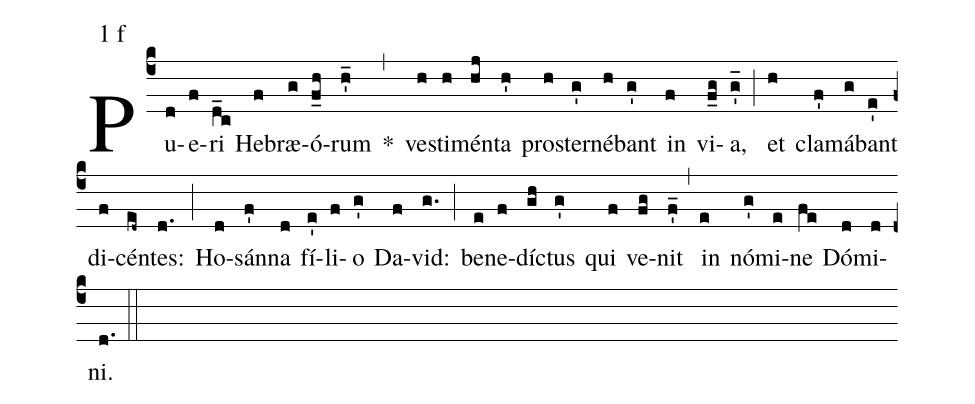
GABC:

mode:1 f;
%%
(c4) Pu(d)e(f)ri(d_c) He(f)bræ(g)ó(f_h)rum(h'_) *(,) ve(h)sti(h)mén(hj)ta(h') pro(h)ster(g')né(h)bant(g') in(f) vi(f_g)a,(g'_) (;) et(h) cla(f')má(g)bant(e') di(f)cén(ed~)tes:(d.) (;) Ho(d)sán(f')na(d) fí(e')li(f)o(g') Da(f)vid:(g.) (;) be(e)ne(f)dí(gh)ctus(g') qui(f) ve(fg)nit(f'_) (,) in(e) nó(g')mi(e)ne(fe) Dó(d)mi(d)ni.(d.) (::)
